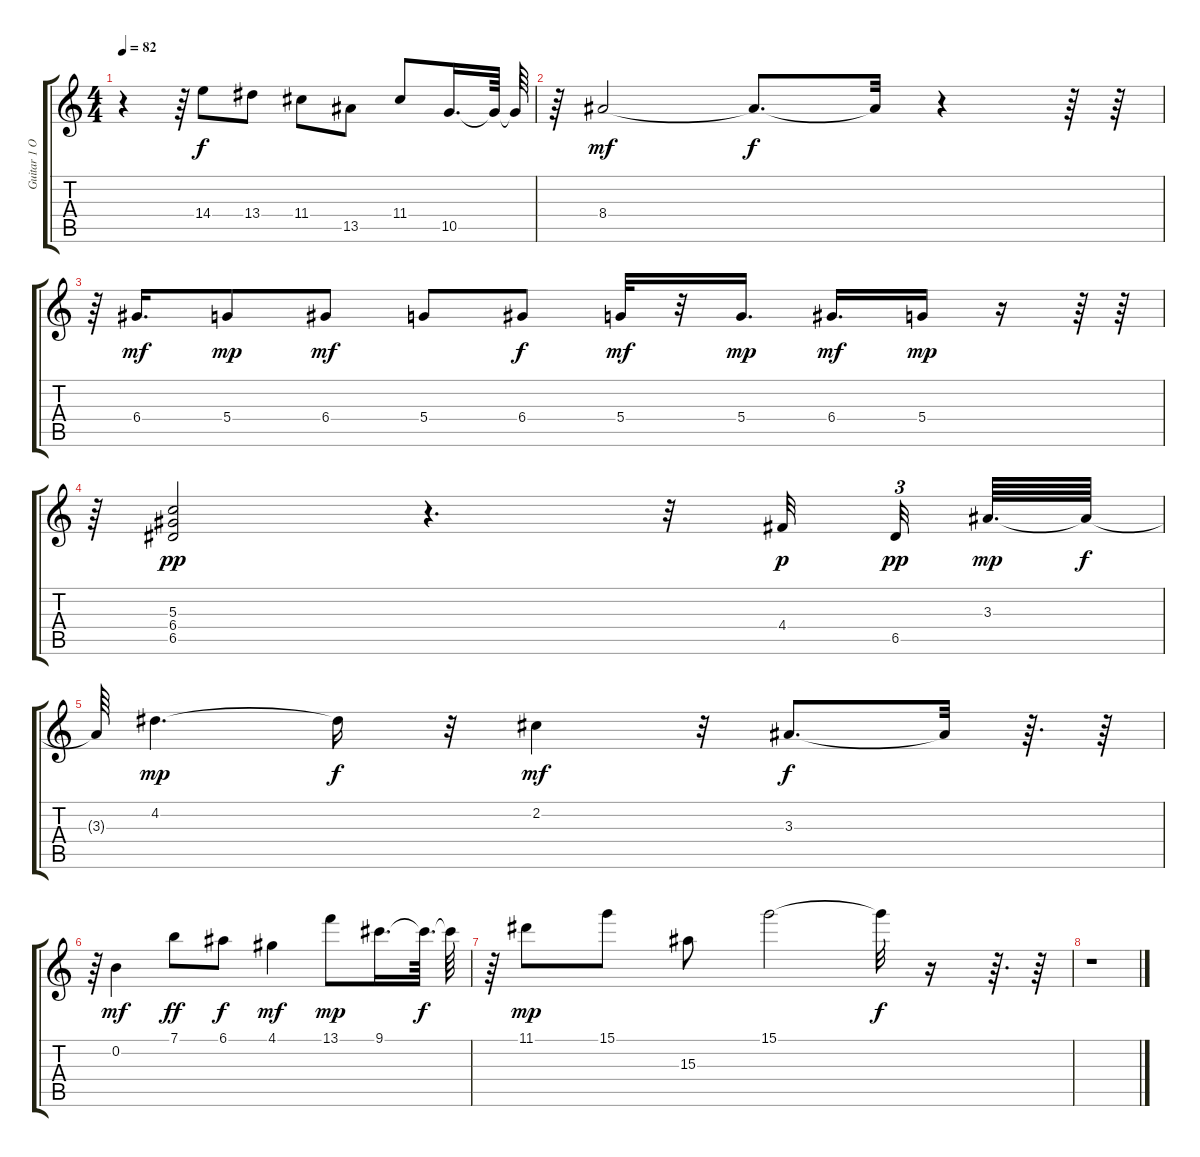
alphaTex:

\track ("Guitar 1 Overdriven MIX" "Guitar 1 O") {instrument overdrivenguitar}
\staff {score tabs}
\tuning (E4 B3 G3 D3 A2 E2) {hide}
\ts (4 4)
\tempo 82
\clef g2
\ks c
r.4{dy f} r.64 14.4.8 13.4.8 11.4.8 13.5.8 11.4.8 10.5.16{d} 10.5{t}.64 10.5{t}.64 |
r.64 8.4.2{dy mf} 8.4{t}.8{d dy f} 8.4{t}.32 r.4 r.64 r.64 |
r.64 6.4.16{d dy mf} 5.4.8{dy mp} 6.4.8{dy mf} 5.4.8 6.4.8{dy f} 5.4.32{dy mf} r.32 5.4.16{d dy mp} 6.4.16{d dy mf} 5.4.16{dy mp} r.16 r.64 r.64 |
r.64 (5.3 6.4 6.5).2{dy pp} r.4{d} r.32 4.4.32{dy p} 6.5.32{tu (3 2) dy pp} 3.3.64{d dy mp} 3.3{t}.64{dy f} |
3.3{t}.64 4.2.4{d dy mp} 4.2{t}.16{dy f} r.32 2.2.4{dy mf} r.32 3.3.8{d dy f} 3.3{t}.32 r.64{d} r.64 |
r.64 0.2.4{dy mf} 7.1.8{dy ff} 6.1.8{dy f} 4.1.4{dy mf} 13.1.8{dy mp} 9.1.16{d} 9.1{t}.64{d dy f} 9.1{t}.64 |
r.64 11.1.8{dy mp} 15.1.8 15.3.8 15.1.2 15.1{t}.32{dy f} r.16 r.64{d} r.64 |
r.1
